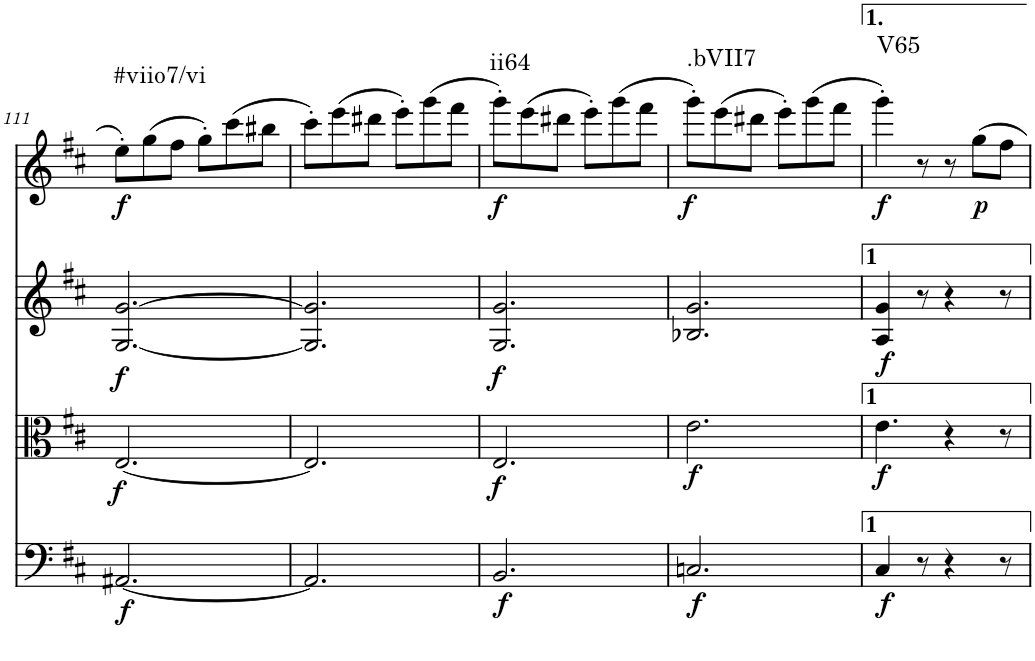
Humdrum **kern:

**kern	**dynam	**kern	**dynam	**kern	**dynam	**kern	**dynam	**harte
*part4	*part4	*part3	*part3	*part2	*part2	*part1	*part1	*part1
*staff4	*staff4	*staff3	*staff3	*staff2	*staff2	*staff1	*staff1	*
*I"Violoncello	*	*I"Viola	*	*I"Violin II	*	*I"Violin I	*	*
*I'Vc	*	*I'Vla	*	*I'Vln	*	*I'Vln	*	*
!!LO:PB:g=z
*clefF4	*	*clefC3	*	*clefG2	*	*clefG2	*	*
*k[f#c#]	*	*k[f#c#]	*	*k[f#c#]	*	*k[f#c#]	*	*
*M6/8	*	*M6/8	*	*M6/8	*	*M6/8	*	*
=111	=111	=111	=111	=111	=111	=111	=111	=111
!	!LO:DY:b	!	!LO:DY:b	!	!	!	!	!
!	!	!	!LO:DY:n=1:a	!	!	!	!LO:DY:b	!LO:H:kt=#viio7/vi
[2.AA#X/	f	[2.E/	f f	[2.G/ [2.g/	.	8ee'\L	f	N
.	.	.	.	.	.	(8gg\	.	.
.	.	.	.	.	.	8ff#\J	.	.
.	.	.	.	.	.	8gg'\L)	.	.
.	.	.	.	.	.	(8ccc#\	.	.
.	.	.	.	.	.	8bb#X\J	.	.
=112	=112	=112	=112	=112	=112	=112	=112	=112
2.AA#/]	.	2.E/]	.	2.G/] 2.g/]	.	8ccc#'\L)	.	.
.	.	.	.	.	.	(8eee\	.	.
.	.	.	.	.	.	8ddd#X\J	.	.
.	.	.	.	.	.	8eee'\L)	.	.
.	.	.	.	.	.	(8ggg\	.	.
.	.	.	.	.	.	8fff#\J	.	.
=113	=113	=113	=113	=113	=113	=113	=113	=113
!	!LO:DY:b	!	!LO:DY:b	!	!	!	!	!
!	!	!	!LO:DY:n=1:a	!	!	!	!LO:DY:b	!LO:H:kt=ii64
2.BB/	f	2.E/	f f	2.G/ 2.g/	.	8ggg'\L)	f	N
.	.	.	.	.	.	(8eee\	.	.
.	.	.	.	.	.	8ddd#X\J	.	.
.	.	.	.	.	.	8eee'\L)	.	.
.	.	.	.	.	.	(8ggg\	.	.
.	.	.	.	.	.	8fff#\J	.	.
=114	=114	=114	=114	=114	=114	=114	=114	=114
!	!LO:DY:b	!	!LO:DY:b	!	!	!	!LO:DY:b	!LO:H:kt=.bVII7
2.Cn/	f	2.e\	f	2.B-X/ 2.g/	.	8ggg'\L)	f	N
.	.	.	.	.	.	(8eee\	.	.
.	.	.	.	.	.	8ddd#X\J	.	.
.	.	.	.	.	.	8eee'\L)	.	.
.	.	.	.	.	.	(8ggg\	.	.
.	.	.	.	.	.	8fff#\J	.	.
=115	=115	=115	=115	=115	=115	=115	=115	=115
!	!LO:DY:b	!	!LO:DY:b	!	!LO:DY:b	!	!LO:DY:b	!LO:H:kt=V65
4C#/	f	4.e\	f	4A/ 4g/	f	4ggg'\)	f	N
8r	.	.	.	8r	.	8r	.	.
4r	.	4r	.	4r	.	8r	.	.
!	!	!	!	!	!	!	!LO:DY:b	!
.	.	.	.	.	.	8gg\L	p	.
8r	.	8r	.	8r	.	8ff#\J	.	.
=	=	=	=	=	=	=	=	=
*-	*-	*-	*-	*-	*-	*-	*-	*-
